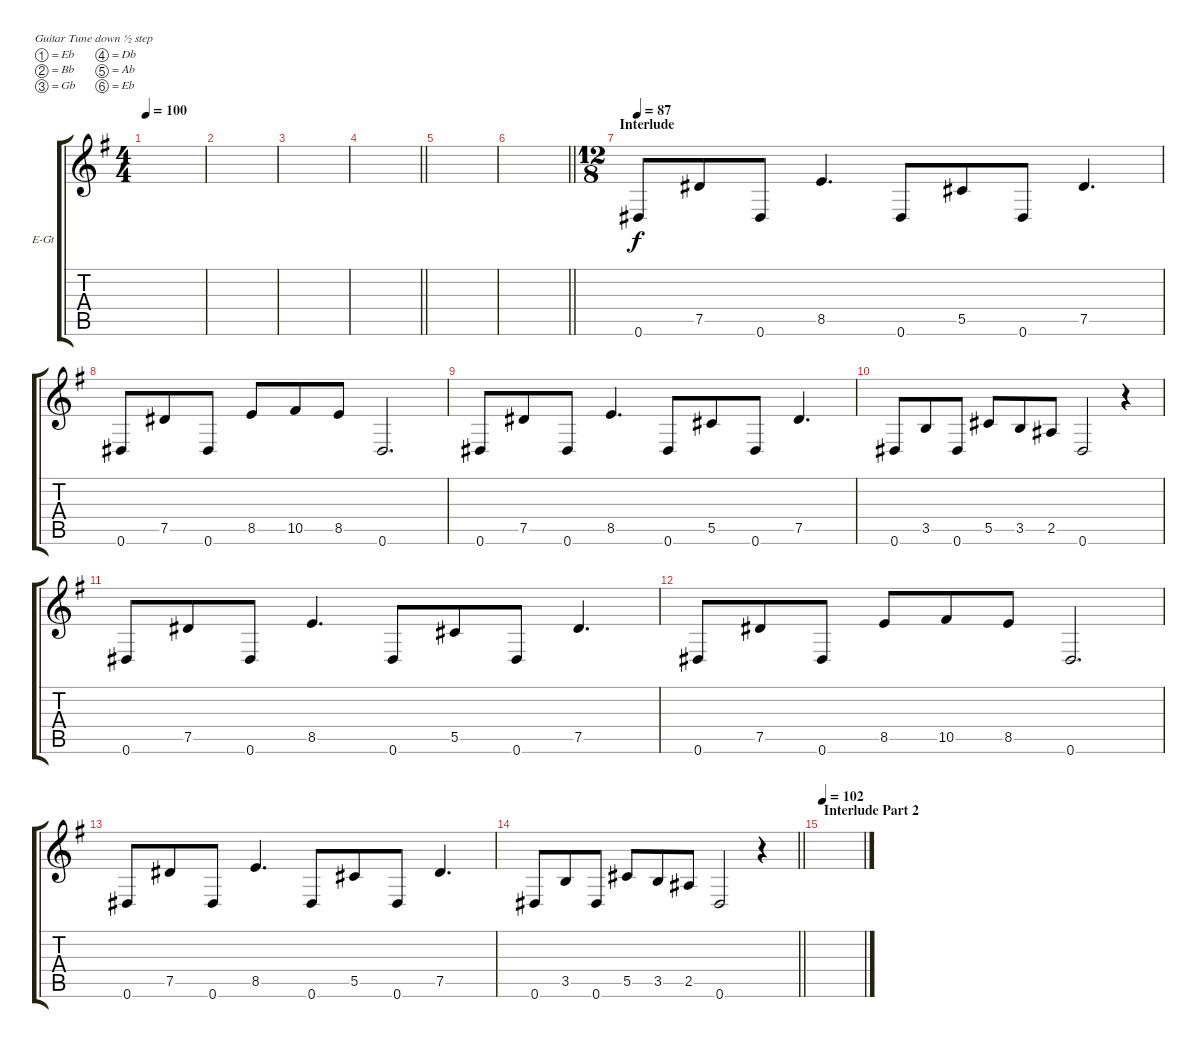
\bracketExtendMode groupsimilarinstruments
\firstSystemTrackNameOrientation horizontal
\otherSystemsTrackNameOrientation horizontal
\track ("Гитара 6" "E-Gt") {instrument electricguitarclean}
\staff {score tabs}
\tuning (Eb4 Bb3 Gb3 Db3 Ab2 Eb2)
\ts (4 4)
\tempo 100
\clef g2
\scale
0.333333
\ks eminor
|
\scale
0.333333 |
\scale
0.333333 |
\scale
0.333333
\barLineRight lightlight
|
\scale
0.333333 |
\scale
0.333333
\barLineRight lightlight
|
\ts (12 8)
\beaming (8 3 3 3 3)
\section ("" "Interlude")
\tempo 87
\scale
0.511811 0.6.8 7.5.8 0.6.8 8.5.4{d} 0.6.8 5.5.8 0.6.8 7.5.4{d} |
\scale
0.244094 0.6.8 7.5.8 0.6.8 8.5.8 10.5.8 8.5.8 0.6.2{d} |
\scale
0.244094 0.6.8 7.5.8 0.6.8 8.5.4{d} 0.6.8 5.5.8 0.6.8 7.5.4{d} |
\scale
0.333333 0.6.8 3.5.8 0.6.8 5.5.8 3.5.8 2.5.8 0.6.2 r.4 |
\scale
0.333333 0.6.8 7.5.8 0.6.8 8.5.4{d} 0.6.8 5.5.8 0.6.8 7.5.4{d} |
\scale
0.333333 0.6.8 7.5.8 0.6.8 8.5.8 10.5.8 8.5.8 0.6.2{d} |
\scale
0.333333 0.6.8 7.5.8 0.6.8 8.5.4{d} 0.6.8 5.5.8 0.6.8 7.5.4{d} |
\scale
0.333333
\barLineRight lightlight
0.6.8 3.5.8 0.6.8 5.5.8 3.5.8 2.5.8 0.6.2 r.4 |
\section ("" "Interlude Part 2")
\tempo 102
\scale
0.333333 |
\scale
0.244094
